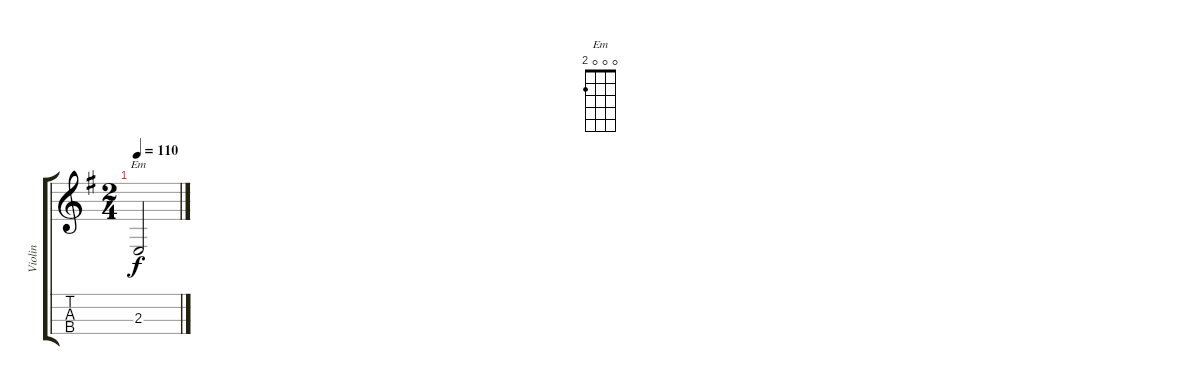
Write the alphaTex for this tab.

\track ("Violin" "Violin") {instrument acousticgrandpiano}
\staff {score tabs}
\tuning (E4 A3 D3 G2) {hide}
\chord ("Em" 0 0 0 2)
\ts (2 4)
\tempo 110
\clef g2
\ks g
2.3.2{ch "Em" dy f}
